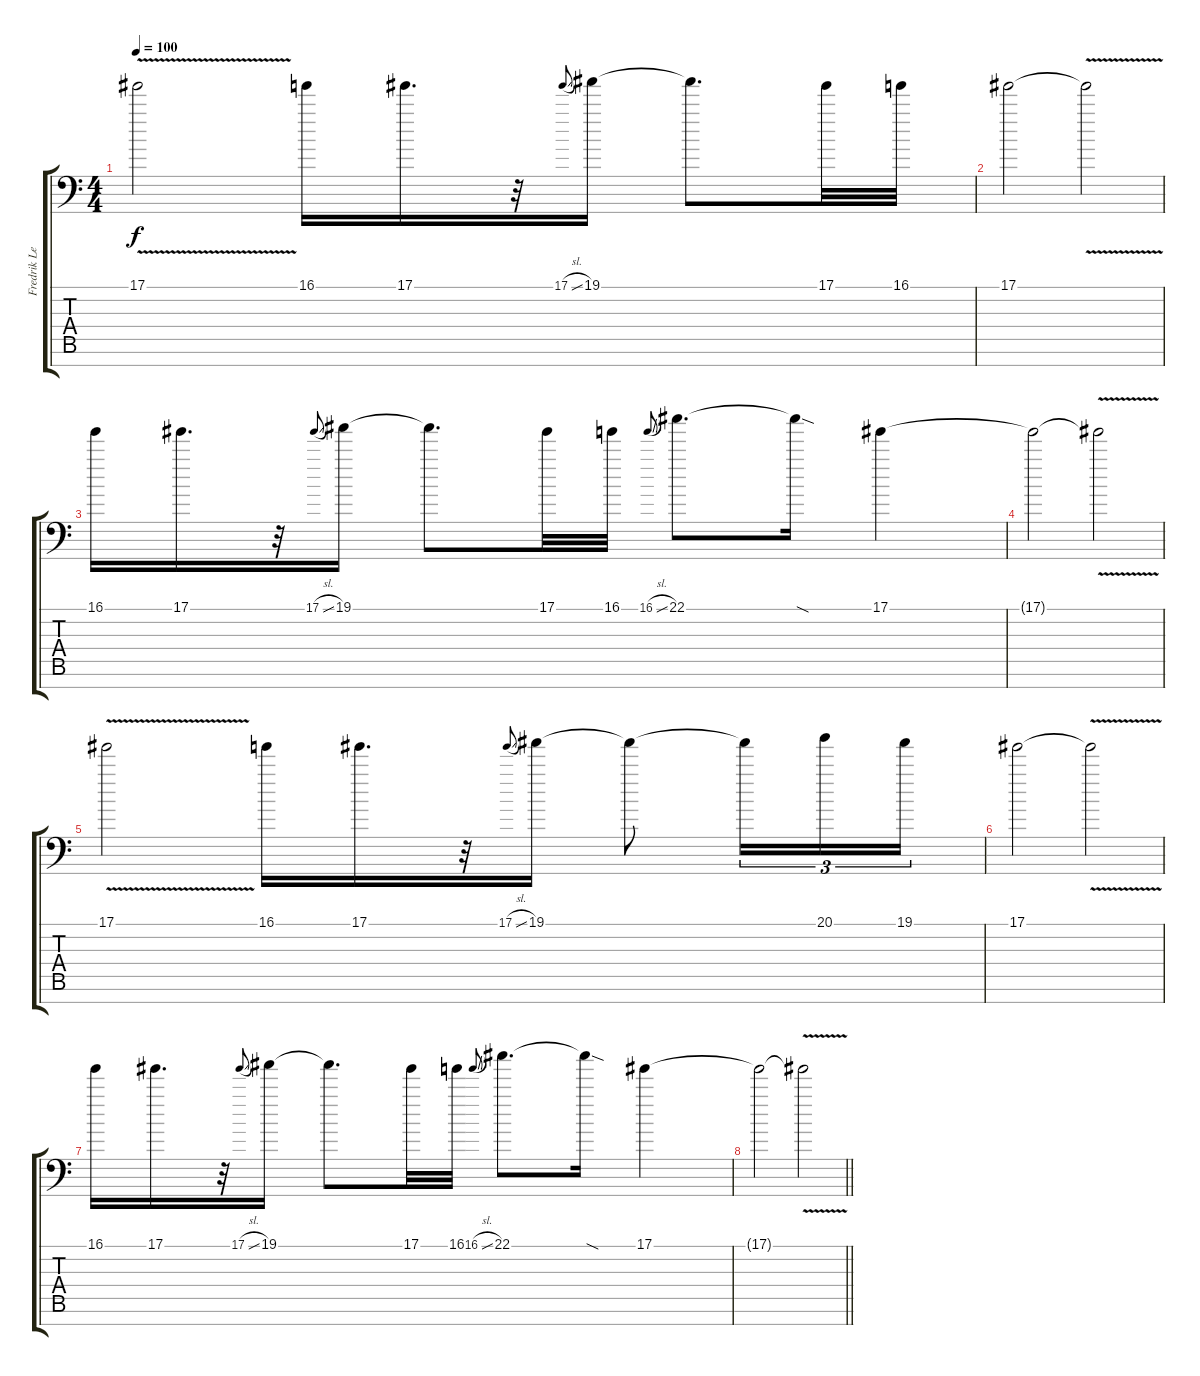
\track ("Fredrik Lead" "Fredrik Le") {instrument overdrivenguitar}
\staff {score tabs}
\tuning (Eb4 Bb3 Gb3 Db3 Ab2 Eb2 Bb1) {hide}
\ts (4 4)
\tempo 100
\clef f4
\ks c
17.1{v}.2{dy f} 16.1.16 17.1.16{d} r.32 17.1{sl}.8{gr onbeat} 19.1.16 19.1{t}.8{d} 17.1.32 16.1.32 |
17.1.2 17.1{v t}.2 |
16.1.16 17.1.16{d} r.32 17.1{sl}.8{gr onbeat} 19.1.16 19.1{t}.8{d} 17.1.32 16.1.32 16.1{sl}.8{gr onbeat} 22.1.8{d} 22.1{sod t}.16 17.1.4 |
17.1{t}.2 17.1{v t}.2 |
17.1{v}.2 16.1.16 17.1.16{d} r.32 17.1{sl}.8{gr onbeat} 19.1.16 19.1{t}.8 19.1{t}.16{tu (3 2)} 20.1.16{tu (3 2)} 19.1.16{tu (3 2)} |
17.1.2 17.1{v t}.2 |
16.1.16 17.1.16{d} r.32 17.1{sl}.8{gr onbeat} 19.1.16 19.1{t}.8{d} 17.1.32 16.1.32 16.1{sl}.8{gr onbeat} 22.1.8{d} 22.1{sod t}.16 17.1.4 |
\barLineRight lightlight
17.1{t}.2 17.1{v t}.2
